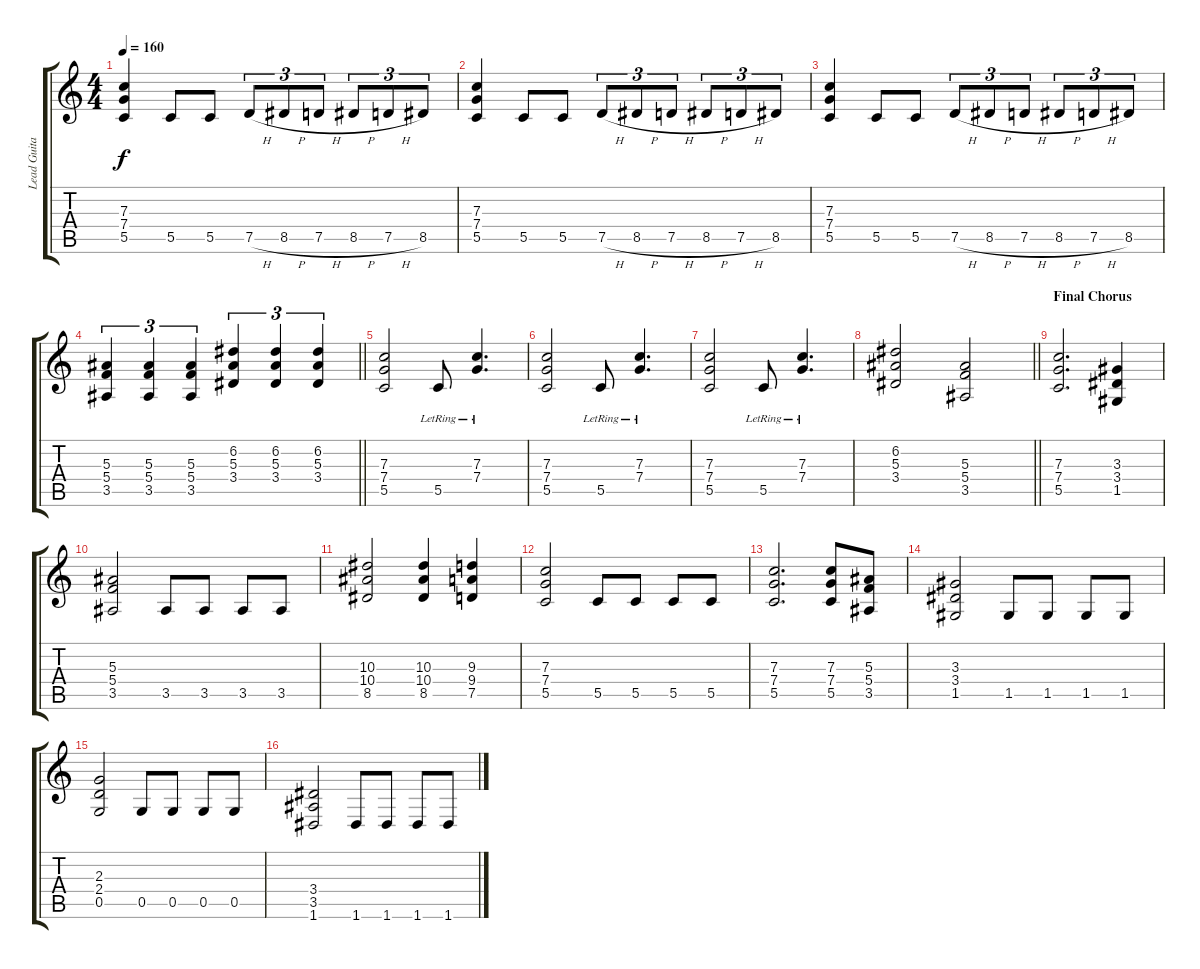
\track ("Lead Guitar" "Lead Guita") {instrument distortionguitar}
\staff {score tabs}
\tuning (D4 A3 F3 C3 G2 D2) {hide}
\ts (4 4)
\tempo 160
\clef g2
\ks c
(7.3 7.4 5.5).4{dy f} 5.5.8 5.5.8 7.5{h}.8{tu (3 2)} 8.5{h}.8{tu (3 2)} 7.5{h}.8{tu (3 2)} 8.5{h}.8{tu (3 2)} 7.5{h}.8{tu (3 2)} 8.5.8{tu (3 2)} |
(7.3 7.4 5.5).4 5.5.8 5.5.8 7.5{h}.8{tu (3 2)} 8.5{h}.8{tu (3 2)} 7.5{h}.8{tu (3 2)} 8.5{h}.8{tu (3 2)} 7.5{h}.8{tu (3 2)} 8.5.8{tu (3 2)} |
(7.3 7.4 5.5).4 5.5.8 5.5.8 7.5{h}.8{tu (3 2)} 8.5{h}.8{tu (3 2)} 7.5{h}.8{tu (3 2)} 8.5{h}.8{tu (3 2)} 7.5{h}.8{tu (3 2)} 8.5.8{tu (3 2)} |
\barLineRight lightlight
(5.3 5.4 3.5).4{tu (3 2)} (5.3 5.4 3.5).4{tu (3 2)} (5.3 5.4 3.5).4{tu (3 2)} (6.2 5.3 3.4).4{tu (3 2)} (6.2 5.3 3.4).4{tu (3 2)} (6.2 5.3 3.4).4{tu (3 2)} |
(7.3 7.4 5.5).2 5.5{lr}.8 (7.3 7.4{lr}).4{d} |
(7.3 7.4 5.5).2 5.5{lr}.8 (7.3 7.4{lr}).4{d} |
(7.3 7.4 5.5).2 5.5{lr}.8 (7.3 7.4{lr}).4{d} |
\barLineRight lightlight
(6.2 5.3 3.4).2 (5.3 5.4 3.5).2 |
\section ("" "Final Chorus")
(7.3 7.4 5.5).2{d} (3.3 3.4 1.5).4 |
(5.3 5.4 3.5).2 3.5.8 3.5.8 3.5.8 3.5.8 |
(10.3 10.4 8.5).2 (10.3 10.4 8.5).4 (9.3 9.4 7.5).4 |
(7.3 7.4 5.5).2 5.5.8 5.5.8 5.5.8 5.5.8 |
(7.3 7.4 5.5).2{d} (7.3 7.4 5.5).8 (5.3 5.4 3.5).8 |
(3.3 3.4 1.5).2 1.5.8 1.5.8 1.5.8 1.5.8 |
(2.3 2.4 0.5).2 0.5.8 0.5.8 0.5.8 0.5.8 |
(3.4 3.5 1.6).2 1.6.8 1.6.8 1.6.8 1.6.8
